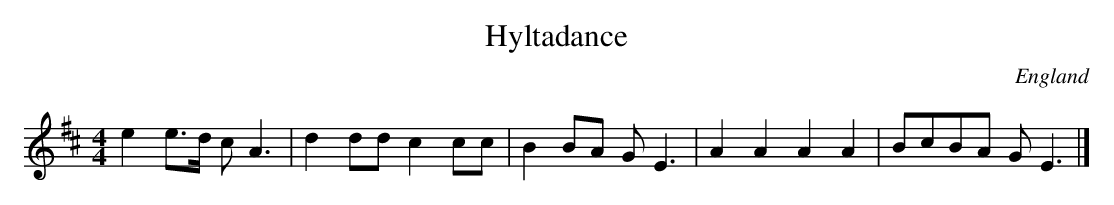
X:1
T:Hyltadance
O:England
M:4/4
L:1/8
K:Edor
e2e>d cA3|d2dd c2cc|B2BA GE3|A2A2 A2A2|BcBA GE3|]
